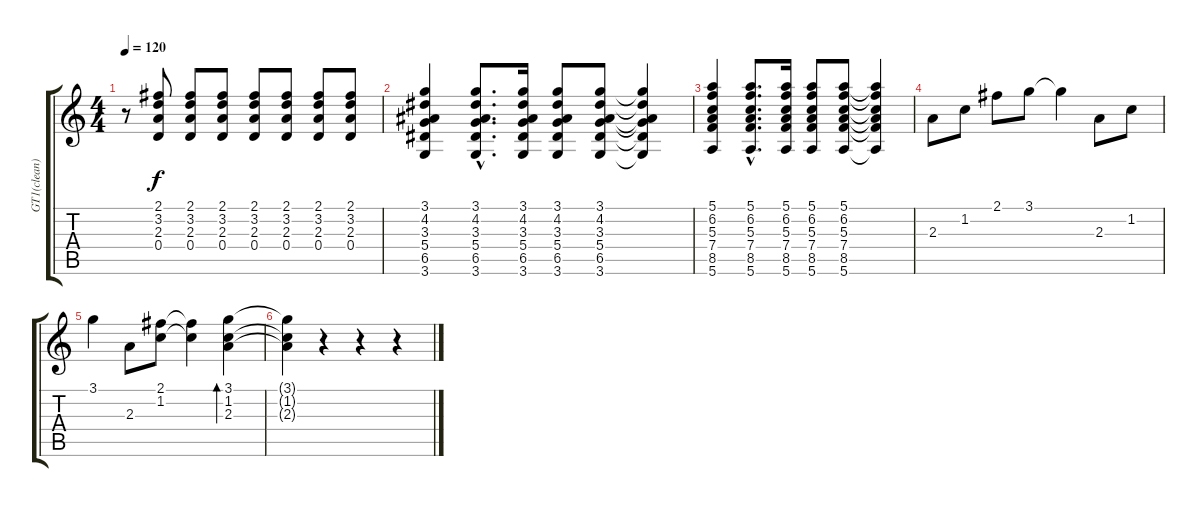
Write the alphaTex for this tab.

\track ("GT1(clean)" "GT1(clean)") {instrument acousticguitarnylon}
\staff {score tabs}
\tuning (E4 B3 G3 D3 A2 E2) {hide}
\ts (4 4)
\tempo 120
\clef g2
\ks c
r.8{dy f} (2.1 3.2 2.3 0.4).8 (2.1 3.2 2.3 0.4).8 (2.1 3.2 2.3 0.4).8 (2.1 3.2 2.3 0.4).8 (2.1 3.2 2.3 0.4).8 (2.1 3.2 2.3 0.4).8 (2.1 3.2 2.3 0.4).8 |
(3.1 4.2 3.3 5.4 6.5 3.6).4 (3.1{hac} 4.2{hac} 3.3{hac} 5.4{hac} 6.5{hac} 3.6{hac}).8{d} (3.1 4.2 3.3 5.4 6.5 3.6).16 (3.1 4.2 3.3 5.4 6.5 3.6).8 (3.1 4.2 3.3 5.4 6.5 3.6).8 (3.1{t} 4.2{t} 3.3{t} 5.4{t} 6.5{t} 3.6{t}).4 |
(5.1 6.2 5.3 7.4 8.5 5.6).4 (5.1{hac} 6.2{hac} 5.3{hac} 7.4{hac} 8.5{hac} 5.6{hac}).8{d} (5.1 6.2 5.3 7.4 8.5 5.6).16 (5.1 6.2 5.3 7.4 8.5 5.6).8 (5.1 6.2 5.3 7.4 8.5 5.6).8 (5.1{t} 6.2{t} 5.3{t} 7.4{t} 8.5{t} 5.6{t}).4 |
2.3.8 1.2.8 2.1.8 3.1.8 3.1{t}.4 2.3.8 1.2.8 |
3.1.4 2.3.8 (2.1 1.2).8 (2.1{t} 1.2{t}).4 (3.1 1.2 2.3).4{bd 240} |
(3.1{t} 1.2{t} 2.3{t}).4 r.4 r.4 r.4
